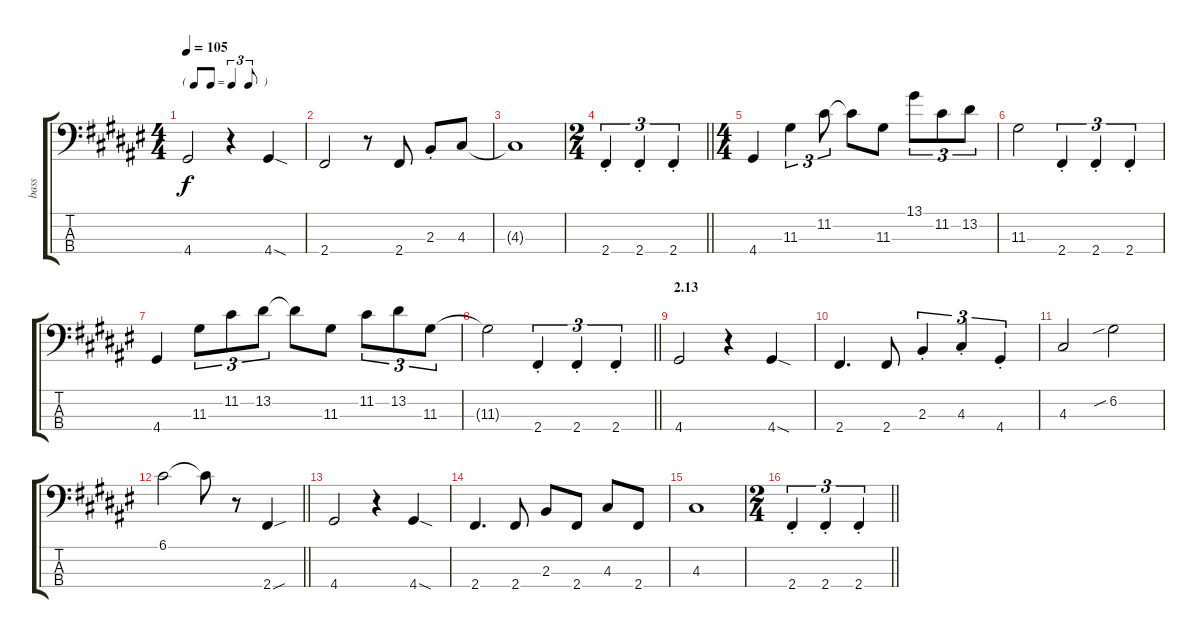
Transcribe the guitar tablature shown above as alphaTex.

\track ("bass" "bass") {instrument electricbassfinger}
\staff {score tabs}
\tuning (G2 D2 A1 E1) {hide}
\ts (4 4)
\tf triplet8th
\tempo 105
\clef f4
\ks d#minor
4.4.2{dy f} r.4 4.4{sod}.4 |
\ks f#
2.4.2 r.8 2.4.8 2.3{st}.8 4.3.8 |
\ks d#minor
4.3{t}.1 |
\ts (2 4)
\barLineRight lightlight
\ks f#
2.4{st}.4{tu (3 2)} 2.4{st}.4{tu (3 2)} 2.4{st}.4{tu (3 2)} |
\ts (4 4)
\ks d#minor
4.4.4 11.3.4{tu (3 2)} 11.2.8{tu (3 2)} 11.2{t}.8 11.3.8 13.1.8{tu (3 2)} 11.2.8{tu (3 2)} 13.2.8{tu (3 2)} |
11.3.2 2.4{st}.4{tu (3 2)} 2.4{st}.4{tu (3 2)} 2.4{st}.4{tu (3 2)} |
4.4.4 11.3.8{tu (3 2)} 11.2.8{tu (3 2)} 13.2.8{tu (3 2)} 13.2{t}.8 11.3.8 11.2.8{tu (3 2)} 13.2.8{tu (3 2)} 11.3.8{tu (3 2)} |
\barLineRight lightlight
11.3{t}.2 2.4{st}.4{tu (3 2)} 2.4{st}.4{tu (3 2)} 2.4{st}.4{tu (3 2)} |
\section ("" "2.13")
\ks f#
4.4.2 r.4 4.4{sod}.4 |
\ks d#minor
2.4.4{d} 2.4.8 2.3{st}.4{tu (3 2)} 4.3{st}.4{tu (3 2)} 4.4{st}.4{tu (3 2)} |
4.3.2 6.2{sib}.2 |
\barLineRight lightlight
6.1.2 6.1{t}.8 r.8 2.4{sou}.4 |
\ks f#
4.4.2 r.4 4.4{sod}.4 |
\ks d#minor
2.4.4{d} 2.4.8 2.3.8 2.4.8 4.3.8 2.4.8 |
4.3.1 |
\ts (2 4)
\barLineRight lightlight
\ks f#
2.4{st}.4{tu (3 2)} 2.4{st}.4{tu (3 2)} 2.4{st}.4{tu (3 2)}
